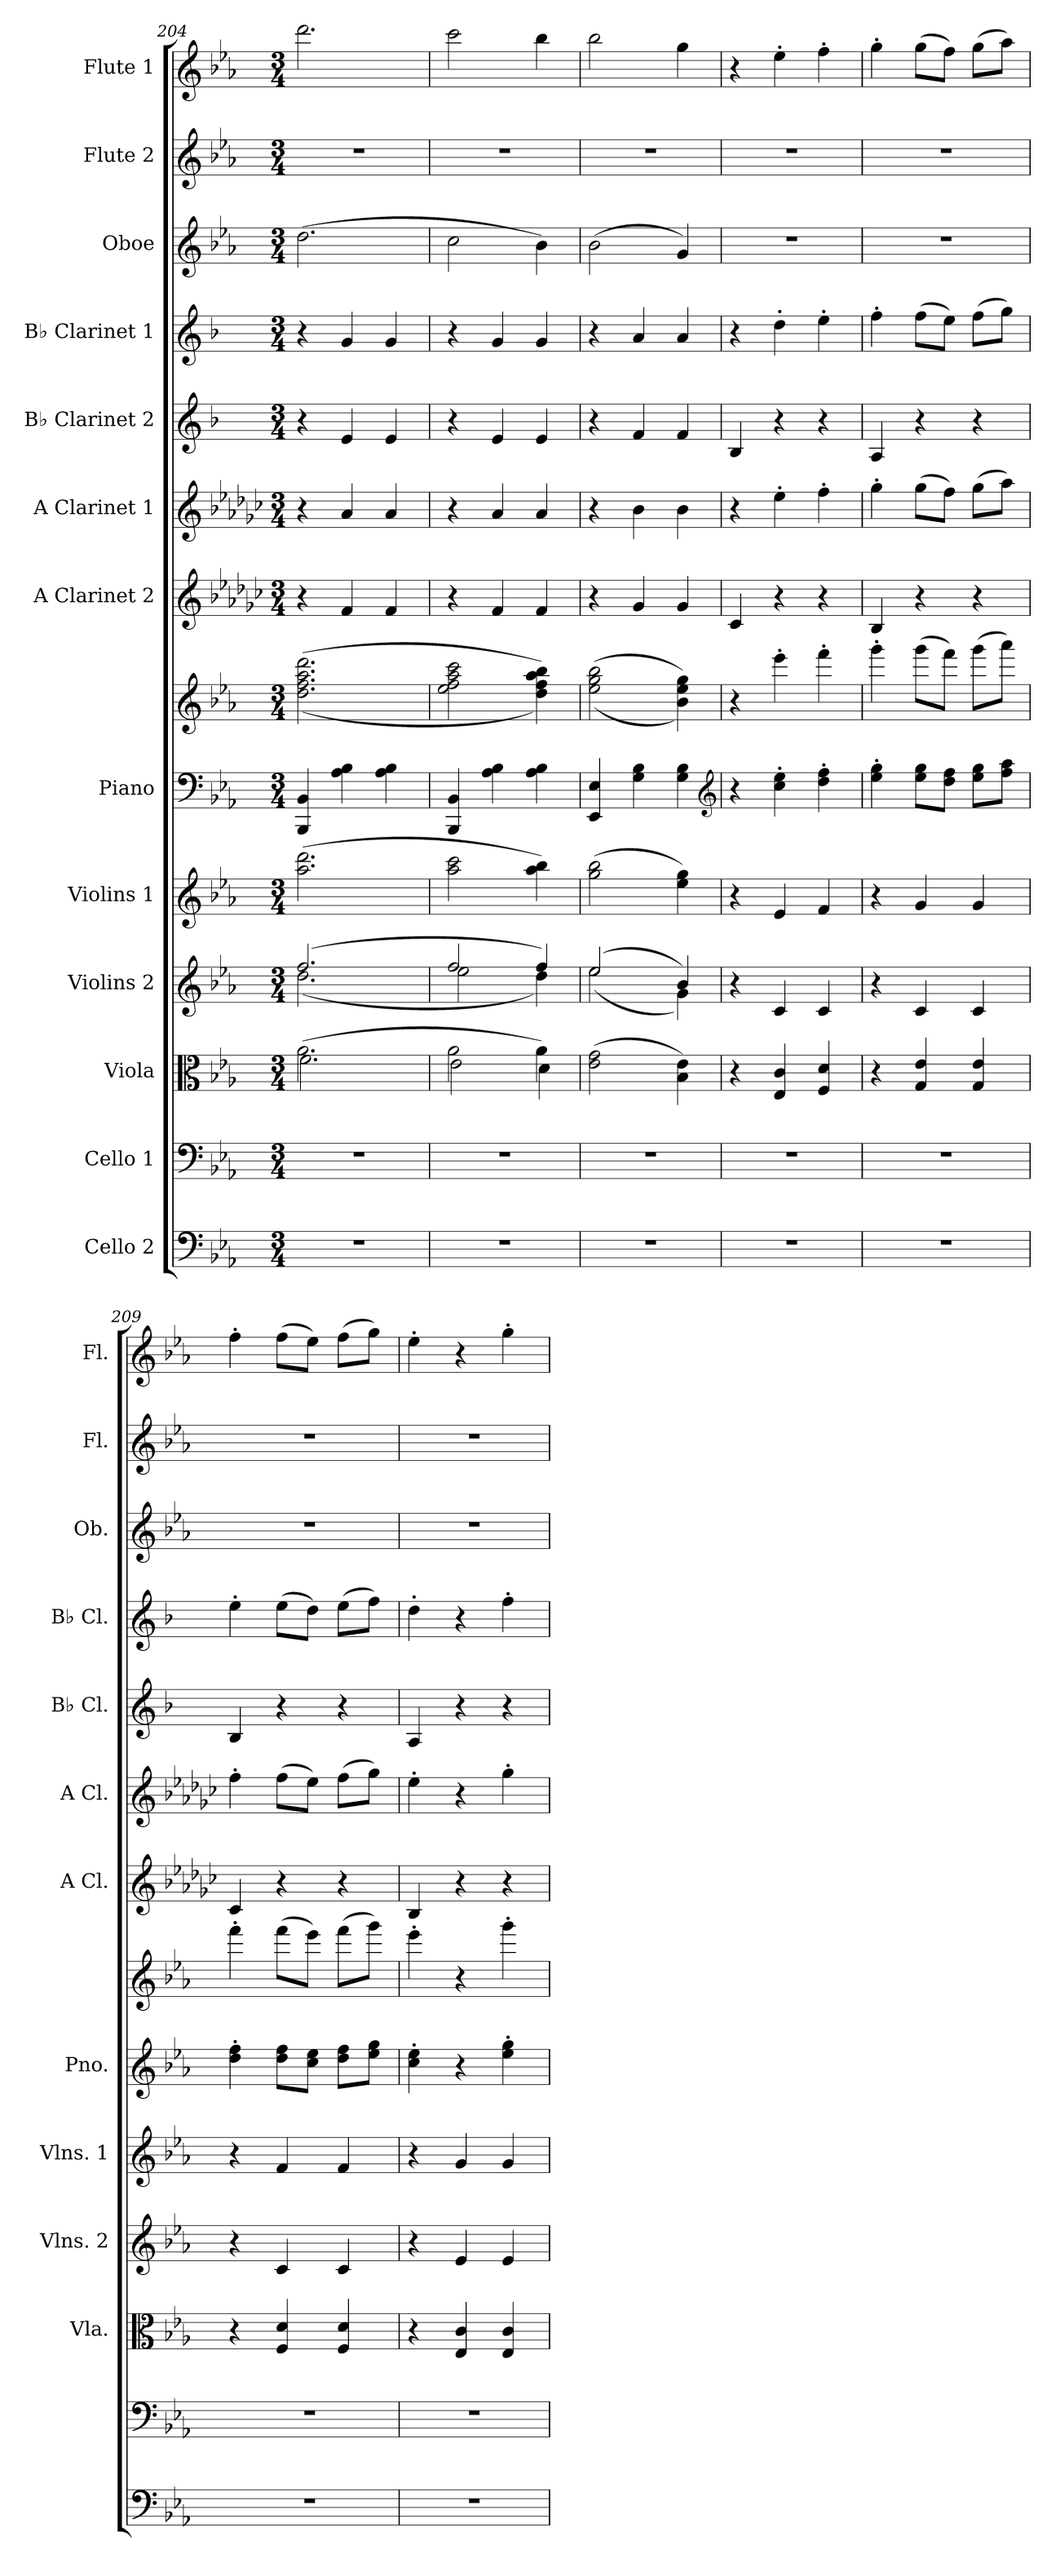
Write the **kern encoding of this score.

**kern	**kern	**kern	**kern	**kern	**kern	**kern	**kern	**kern	**kern	**kern	**kern	**kern	**kern
*part13	*part12	*part11	*part10	*part9	*part8	*part8	*part7	*part6	*part5	*part4	*part3	*part2	*part1
*staff14	*staff13	*staff12	*staff11	*staff10	*staff9	*staff8	*staff7	*staff6	*staff5	*staff4	*staff3	*staff2	*staff1
*I"Cello 2	*I"Cello 1	*I"Viola	*I"Violins 2	*I"Violins 1	*I"Piano	*	*I"A Clarinet 2	*I"A Clarinet 1	*I"B♭ Clarinet 2	*I"B♭ Clarinet 1	*I"Oboe	*I"Flute 2	*I"Flute 1
*	*	*I'Vla.	*I'Vlns. 2	*I'Vlns. 1	*I'Pno.	*	*I'A Cl.	*I'A Cl.	*I'B♭ Cl.	*I'B♭ Cl.	*I'Ob.	*I'Fl.	*I'Fl.
*clefF4	*clefF4	*clefC3	*clefG2	*clefG2	*clefF4	*clefG2	*clefG2	*clefG2	*clefG2	*clefG2	*clefG2	*clefG2	*clefG2
*	*	*	*	*	*	*	*ITrd2c3	*ITrd2c3	*ITrd1c2	*ITrd1c2	*	*	*
*k[b-e-a-]	*k[b-e-a-]	*k[b-e-a-]	*k[b-e-a-]	*k[b-e-a-]	*k[b-e-a-]	*k[b-e-a-]	*k[b-e-a-]	*k[b-e-a-]	*k[b-e-a-]	*k[b-e-a-]	*k[b-e-a-]	*k[b-e-a-]	*k[b-e-a-]
*E-:	*E-:	*E-:	*E-:	*E-:	*E-:	*E-:	*E-:	*E-:	*E-:	*E-:	*E-:	*E-:	*E-:
*M3/4	*M3/4	*M3/4	*M3/4	*M3/4	*M3/4	*M3/4	*M3/4	*M3/4	*M3/4	*M3/4	*M3/4	*M3/4	*M3/4
=204	=204	=204	=204	=204	=204	=204	=204	=204	=204	=204	=204	=204	=204
*	*	*^	*^	*	*	*	*	*	*	*	*	*	*
2.r	2.r	(2.a-\	2.f\	(2.ff/	(2.dd\	(2.aa-\ 2.ddd\	4BBB-/ 4BB-/	((2.dd\ 2.ff\ 2.aa-\ 2.ddd\	4r	4r	4r	4r	(2.dd\	2.r	2.ddd\
.	.	.	.	.	.	.	4A-\ 4B-\	.	4d/	4f/	4d/	4f/	.	.	.
.	.	.	.	.	.	.	4A-\ 4B-\	.	4d/	4f/	4d/	4f/	.	.	.
!!LO:PB:g=z
=205	=205	=205	=205	=205	=205	=205	=205	=205	=205	=205	=205	=205	=205	=205	=205
2.r	2.r	2a-\	2e-\	2ff/	2ee-\	2aa-\ 2ccc\	4BBB-/ 4BB-/	2ee-\ 2ff\ 2aa-\ 2ccc\	4r	4r	4r	4r	2cc\	2.r	2ccc\
.	.	.	.	.	.	.	4A-\ 4B-\	.	4d/	4f/	4d/	4f/	.	.	.
.	.	4a-\)	4d\	4ff/)	4dd\)	4aa-\ 4bb-\)	4A-\ 4B-\	4dd\ 4ff\ 4aa-\ 4bb-\))	4d/	4f/	4d/	4f/	4b-\)	.	4bb-\
*	*	*v	*v	*	*	*	*	*	*	*	*	*	*	*	*
=206	=206	=206	=206	=206	=206	=206	=206	=206	=206	=206	=206	=206	=206	=206
2.r	2.r	(2e-\ 2g\	(2ee-/	(2ee-\	(2gg\ 2bb-\	4EE-/ 4E-/	((2ee-\ 2gg\ 2bb-\	4r	4r	4r	4r	(2b-\	2.r	2bb-\
.	.	.	.	.	.	4G\ 4B-\	.	4e-/	4g\	4e-/	4g/	.	.	.
.	.	4B-\ 4e-\)	4b-/)	4g\)	4ee-\ 4gg\)	4G\ 4B-\	4b-\ 4ee-\ 4gg\))	4e-/	4g\	4e-/	4g/	4g/)	.	4gg\
*	*	*	*v	*v	*	*	*	*	*	*	*	*	*	*
*	*	*	*	*	*clefG2	*	*	*	*	*	*	*	*
=207	=207	=207	=207	=207	=207	=207	=207	=207	=207	=207	=207	=207	=207
2.r	2.r	4r	4r	4r	4r	4r	4A-/	4r	4A-/	4r	2.r	2.r	4r
.	.	4E-/ 4c/	4c/	4e-/	4cc\' 4ee-\'	4eee-'\	4r	4cc'\	4r	4cc'\	.	.	4ee-'\
.	.	4F/ 4d/	4c/	4f/	4dd\' 4ff\'	4fff'\	4r	4dd'\	4r	4dd'\	.	.	4ff'\
=208	=208	=208	=208	=208	=208	=208	=208	=208	=208	=208	=208	=208	=208
2.r	2.r	4r	4r	4r	4ee-\' 4gg\'	4ggg'\	4G/	4ee-'\	4G/	4ee-'\	2.r	2.r	4gg'\
.	.	4G/ 4e-/	4c/	4g/	8ee-\ 8gg\L	(8ggg\L	4r	(8ee-\L	4r	(8ee-\L	.	.	(8gg\L
.	.	.	.	.	8dd\ 8ff\J	8fff\J)	.	8dd\J)	.	8dd\J)	.	.	8ff\J)
.	.	4G/ 4e-/	4c/	4g/	8ee-\ 8gg\L	(8ggg\L	4r	(8ee-\L	4r	(8ee-\L	.	.	(8gg\L
.	.	.	.	.	8ff\ 8aa-\J	8aaa-\J)	.	8ff\J)	.	8ff\J)	.	.	8aa-\J)
=209	=209	=209	=209	=209	=209	=209	=209	=209	=209	=209	=209	=209	=209
2.r	2.r	4r	4r	4r	4dd\' 4ff\'	4fff'\	4A-/	4dd'\	4A-/	4dd'\	2.r	2.r	4ff'\
.	.	4F/ 4d/	4c/	4f/	8dd\ 8ff\L	(8fff\L	4r	(8dd\L	4r	(8dd\L	.	.	(8ff\L
.	.	.	.	.	8cc\ 8ee-\J	8eee-\J)	.	8cc\J)	.	8cc\J)	.	.	8ee-\J)
.	.	4F/ 4d/	4c/	4f/	8dd\ 8ff\L	(8fff\L	4r	(8dd\L	4r	(8dd\L	.	.	(8ff\L
.	.	.	.	.	8ee-\ 8gg\J	8ggg\J)	.	8ee-\J)	.	8ee-\J)	.	.	8gg\J)
=210	=210	=210	=210	=210	=210	=210	=210	=210	=210	=210	=210	=210	=210
2.r	2.r	4r	4r	4r	4cc\' 4ee-\'	4eee-'\	4G/	4cc'\	4G/	4cc'\	2.r	2.r	4ee-'\
.	.	4E-/ 4c/	4e-/	4g/	4r	4r	4r	4r	4r	4r	.	.	4r
.	.	4E-/ 4c/	4e-/	4g/	4ee-\' 4gg\'	4ggg'\	4r	4ee-'\	4r	4ee-'\	.	.	4gg'\
=	=	=	=	=	=	=	=	=	=	=	=	=	=
*-	*-	*-	*-	*-	*-	*-	*-	*-	*-	*-	*-	*-	*-
